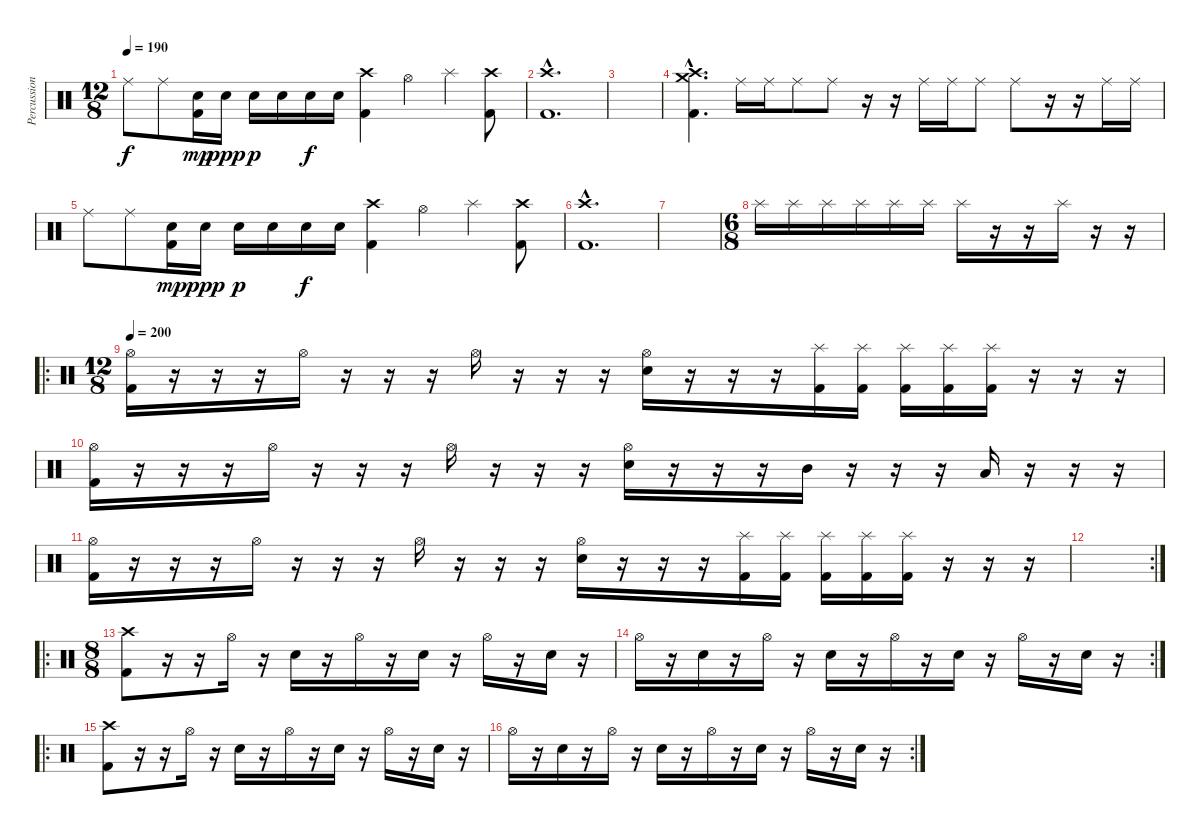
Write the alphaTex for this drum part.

\track ("Percussion" "Percussion") {instrument percussion}
\staff {score}
\articulation defaults
\ts (12 8)
\tempo 190
\clef neutral
\ks c "Ride (middle)".8{dy f} "Ride (middle)".8
("Electric Snare (hit)" "Kick (hit) 2").16{dy mp} "Electric Snare (hit)".16{dy ppp} "Electric Snare (hit)".16{dy p} "Electric Snare (hit)".16 "Electric Snare (hit)".16{dy f} "Electric Snare (hit)".16 ("Crash high (hit)" "Kick (hit) 2").4 "Hi-Hat (open)".4 "Splash (hit)".4 ("Crash high (hit)" "Kick (hit) 2").8 |
("Crash high (hit)"{hac} "Kick (hit) 2"{hac}).1{d} |
|
("Crash high (hit)"{hac} "Crash medium (hit)"{hac} "Kick (hit) 2"{hac}).4{d} "Ride (middle)".16 "Ride (middle)".16 "Ride (middle)".8 "Ride (middle)".8 r.16 r.16 "Ride (middle)".16 "Ride (middle)".16 "Ride (middle)".8 "Ride (middle)".8 r.16 r.16 "Ride (middle)".16 "Ride (middle)".16 |
"Ride (middle)".8 "Ride (middle)".8 ("Electric Snare (hit)" "Kick (hit) 2").16{dy mp} "Electric Snare (hit)".16{dy ppp} "Electric Snare (hit)".16{dy p} "Electric Snare (hit)".16 "Electric Snare (hit)".16{dy f} "Electric Snare (hit)".16 ("Crash high (hit)" "Kick (hit) 2").4 "Hi-Hat (open)".4 "Splash (hit)".4 ("Crash high (hit)" "Kick (hit) 2").8 |
("Crash high (hit)"{hac} "Kick (hit) 2"{hac}).1{d} |
|
\ts (6 8)
"Splash (hit)".16 "Splash (hit)".16 "Splash (hit)".16 "Splash (hit)".16 "Splash (hit)".16 "Splash (hit)".16 "Splash (hit)".16 r.16 r.16 "Splash (hit)".16 r.16 r.16 |
\ro
\ts (12 8)
\tempo 200
("Hi-Hat (open)" "Kick (hit) 2").16 r.16 r.16 r.16 "Hi-Hat (open)".16 r.16 r.16 r.16 "Hi-Hat (open)".16 r.16 r.16 r.16 ("Hi-Hat (open)" "Electric Snare (hit)").16 r.16 r.16 r.16 ("Splash (hit)" "Kick (hit) 2").16 ("Splash (hit)" "Kick (hit) 2").16 ("Splash (hit)" "Kick (hit) 2").16 ("Splash (hit)" "Kick (hit) 2").16 ("Splash (hit)" "Kick (hit) 2").16 r.16 r.16 r.16 |
("Hi-Hat (open)" "Kick (hit) 2").16 r.16 r.16 r.16 "Hi-Hat (open)".16 r.16 r.16 r.16 "Hi-Hat (open)".16 r.16 r.16 r.16 ("Hi-Hat (open)" "Electric Snare (hit)").16 r.16 r.16 r.16 "Mid Tom (hit)".16 r.16 r.16 r.16 "Low Tom (hit)".16 r.16 r.16 r.16 |
("Hi-Hat (open)" "Kick (hit) 2").16 r.16 r.16 r.16 "Hi-Hat (open)".16 r.16 r.16 r.16 "Hi-Hat (open)".16 r.16 r.16 r.16 ("Hi-Hat (open)" "Electric Snare (hit)").16 r.16 r.16 r.16 ("Splash (hit)" "Kick (hit) 2").16 ("Splash (hit)" "Kick (hit) 2").16 ("Splash (hit)" "Kick (hit) 2").16 ("Splash (hit)" "Kick (hit) 2").16 ("Splash (hit)" "Kick (hit) 2").16 r.16 r.16 r.16 |
\rc 2
|
\ro
\ts (8 8)
("Crash high (hit)" "Kick (hit) 2").8 r.16 r.16 "Hi-Hat (open)".16 r.16 "Electric Snare (hit)".16 r.16 "Hi-Hat (open)".16 r.16 "Electric Snare (hit)".16 r.16 "Hi-Hat (open)".16 r.16 "Electric Snare (hit)".16 r.16 |
\rc 2 "Hi-Hat (open)".16
r.16 "Electric Snare (hit)".16 r.16 "Hi-Hat (open)".16 r.16 "Electric Snare (hit)".16 r.16 "Hi-Hat (open)".16 r.16 "Electric Snare (hit)".16 r.16 "Hi-Hat (open)".16 r.16 "Electric Snare (hit)".16 r.16 |
\ro
("Crash high (hit)" "Kick (hit) 2").8 r.16 r.16 "Hi-Hat (open)".16 r.16 "Electric Snare (hit)".16 r.16 "Hi-Hat (open)".16 r.16 "Electric Snare (hit)".16 r.16 "Hi-Hat (open)".16 r.16 "Electric Snare (hit)".16 r.16 |
\rc 2 "Hi-Hat (open)".16
r.16 "Electric Snare (hit)".16 r.16 "Hi-Hat (open)".16 r.16 "Electric Snare (hit)".16 r.16 "Hi-Hat (open)".16 r.16 "Electric Snare (hit)".16 r.16 "Hi-Hat (open)".16 r.16 "Electric Snare (hit)".16 r.16
